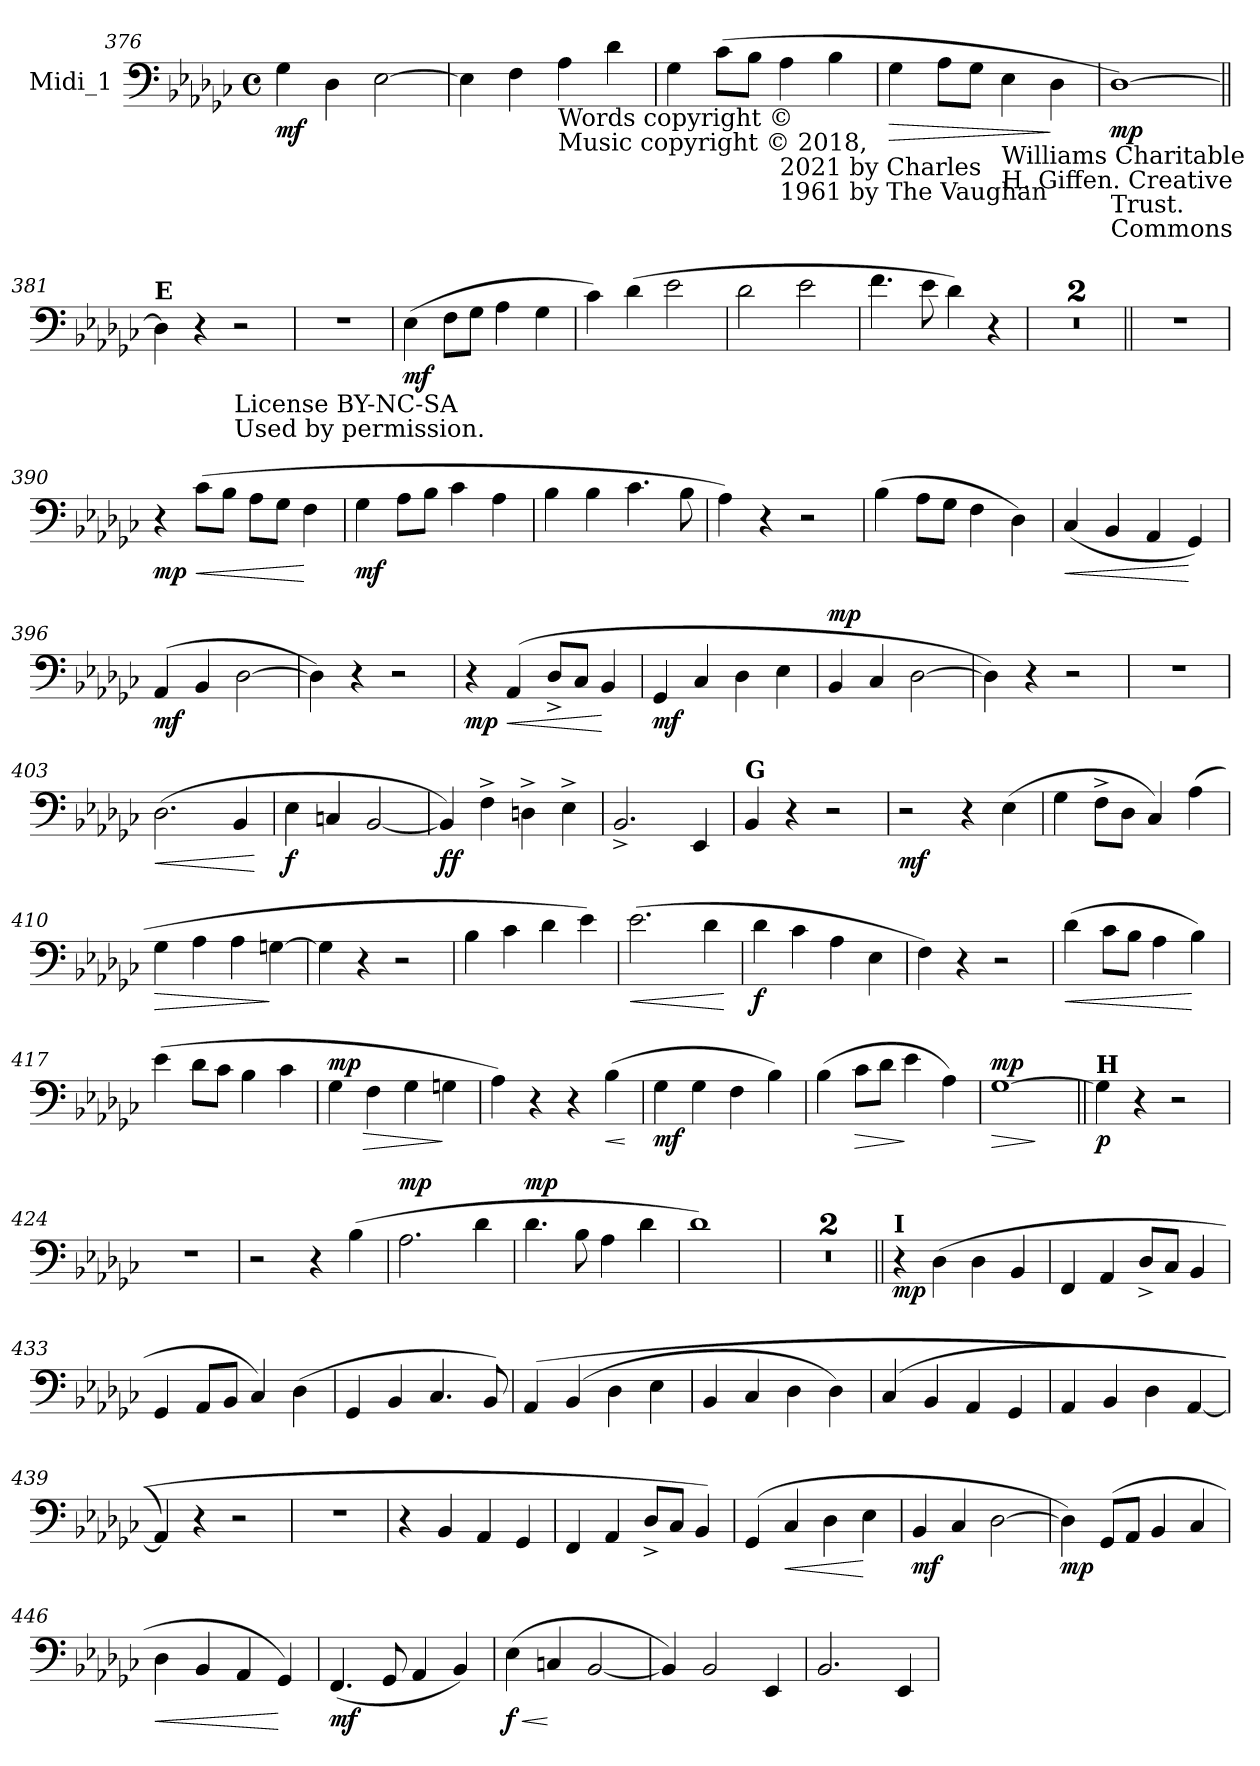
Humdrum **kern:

**kern	**dynam
*part1	*part1
*staff1	*staff1
*I"Midi_1	*
*clefF4	*
*k[b-e-a-d-g-c-]	*
*G-:	*
*M4/4	*
*met(c)	*
=376	=376
!	!LO:DY:b
4G-\	mf
4D-\	.
[2E-\	.
!!LO:LB:g=z
=377	=377
4E-\]	.
4F\	.
!LO:TX:b:t=Words copyright ©	!
!LO:TX:b:t=Music copyright © 2018,	!
4A-\	.
4d-\	.
=378	=378
4G-\	.
(>8c-\L	.
8B-\J	.
!LO:TX:b:t=2021 by Charles	!
!LO:TX:b:t=1961 by The Vaughan	!
4A-\	.
4B-\	.
=379	=379
!	!LO:HP:b
4G-\	>
8A-\L	.
8G-\J	.
!LO:TX:b:t=Williams Charitable	!
!LO:TX:b:t=H. Giffen. Creative	!
4E-\	.
4D-\	]
=380	=380
!LO:TX:b:t=Trust.	!
!LO:TX:b:t=Commons	!
!	!LO:DY:b
[1D-)	mp
=381||	=381||
!LO:TX:a:B:t=E	!
4D-\]	.
4r	.
!LO:TX:b:t=License BY-NC-SA	!
!LO:TX:b:t=Used by permission.	!
2r	.
=382	=382
1r	.
!!LO:LB:g=z
=383	=383
!	!LO:DY:b
(>4E-\	mf
8F\L	.
8G-\J	.
4A-\	.
4G-\	.
=384	=384
4c-\)	.
(>4d-\	.
2e-\	.
=385	=385
2d-\	.
2e-\	.
=386	=386
4.f\	.
8e-\	.
4d-\)	.
4r	.
=387	=387
1r	.
=388	=388
1r	.
=389||	=389||
1r	.
!!LO:LB:g=z
=390	=390
!	!LO:DY:b
4r	mp
!	!LO:HP:b
(>8c-\L	<
8B-\J	.
8A-\L	.
8G-\J	.
4F\	[
=391	=391
!	!LO:DY:b
4G-\	mf
8A-\L	.
8B-\J	.
4c-\	.
4A-\	.
=392	=392
4B-\	.
4B-\	.
4.c-\	.
8B-\	.
=393	=393
4A-\)	.
4r	.
2r	.
=394	=394
(>4B-\	.
8A-\L	.
8G-\J	.
4F\	.
4D-\)	.
=395	=395
!	!LO:HP:b
(<4C-/	<
4BB-/	.
4AA-/	.
4GG-/)	[
!!LO:LB:g=z
=396	=396
!	!LO:DY:b
(<4AA-/	mf
4BB-/	.
[2D-\	.
=397	=397
4D-\])	.
4r	.
2r	.
=398	=398
!	!LO:DY:b
4r	mp
!	!LO:HP:b
(<4AA-/	<
8D-^/L	.
8C-/J	.
4BB-/	[
=399	=399
!	!LO:DY:b
4GG-/	mf
4C-/	.
4D-\	.
4E-\	.
=400	=400
!	!LO:DY:a
4BB-/	mp
4C-/	.
[2D-\	.
=401	=401
4D-\])	.
4r	.
2r	.
=402	=402
1r	.
!!LO:LB:g=z
=403	=403
!	!LO:HP:b
(<2.D-\	<
4BB-/	.
.	[
=404	=404
!	!LO:DY:b
4E-\	f
4Cn/	.
[2BB-/	.
=405	=405
!	!LO:DY:b
4BB-/])	ff
4F^\	.
4Dn^\	.
4E-^\	.
=406	=406
2.BB-^/	.
4EE-/	.
=407	=407
!LO:TX:a:B:t=G	!
4BB-/	.
4r	.
2r	.
=408	=408
!	!LO:DY:b
2r	mf
4r	.
(>4E-\	.
=409	=409
4G-\	.
8F^\L	.
8D-\J	.
4C-/)	.
(>4A-\	.
!!LO:LB:g=z
=410	=410
!	!LO:HP:b
4G-\	>
4A-\	.
4A-\	.
[4Gn\	]
=411	=411
4G\]	.
4r	.
2r	.
=412	=412
4B-\	.
4c-\	.
4d-\	.
4e-\)	.
=413	=413
!	!LO:HP:b
(>2.e-\	<
4d-\	.
.	[
=414	=414
!	!LO:DY:b
4d-\	f
4c-\	.
4A-\	.
4E-\	.
=415	=415
4F\)	.
4r	.
2r	.
!!LO:LB:g=z
=416	=416
!	!LO:HP:b
(>4d-\	<
8c-\L	.
8B-\J	.
4A-\	.
4B-\)	[
=417	=417
!	!LO:DY:b
!	!LO:DY:n=1:a
(>4e-\	mf p
8d-\L	.
8c-\J	.
4B-\	.
4c-\	.
=418	=418
!	!LO:HP:b
!	!LO:DY:n=1:a
4G-\	> mp
4F\	.
4G-\	.
4Gn\	]
=419	=419
4A-\)	.
4r	.
4r	.
!	!LO:HP:b
(>4B-\	<
.	[
=420	=420
!	!LO:DY:b
4G-\	mf
4G-\	.
4F\	.
4B-\)	.
=421	=421
(>4B-\	.
!	!LO:HP:b
8c-\L	>
8d-\J	.
4e-\	]
4A-\)	.
!!LO:LB:g=z
=422	=422
!	!LO:HP:b
!	!LO:DY:n=1:a
[1G-	> mp
.	]
=423||	=423||
!LO:TX:a:B:t=H	!
!	!LO:DY:b
4G-\]	p
4r	.
2r	.
=424	=424
1r	.
=425	=425
!	!LO:DY:b
!	!LO:DY:n=1:a
2r	mf p
4r	.
(>4B-\	.
=426	=426
!	!LO:DY:a
2.A-\	mp
4d-\	.
=427	=427
!	!LO:DY:a
4.d-\	mp
8B-\	.
4A-\	.
4d-\	.
=428	=428
1d-)	.
!!LO:LB:g=z
=429	=429
1r	.
=430	=430
1r	.
=431||	=431||
!LO:TX:a:B:t=I	!
!	!LO:DY:b
4r	mp
(<4D-\	.
4D-\	.
4BB-/	.
=432	=432
4FF/	.
4AA-/	.
8D-^/L	.
8C-/J	.
4BB-/	.
=433	=433
4GG-/	.
8AA-/L	.
8BB-/J	.
4C-/)	.
(<4D-\	.
=434	=434
4GG-/	.
4BB-/	.
4.C-/	.
8BB-/)	.
!!LO:LB:g=z
=435	=435
(<4AA-/	.
(>4BB-/	.
4D-\	.
4E-\	.
=436	=436
4BB-/	.
4C-/	.
4D-\	.
4D-\)	.
=437	=437
(<4C-/	.
4BB-/	.
4AA-/	.
4GG-/	.
=438	=438
4AA-/	.
4BB-/	.
4D-\	.
[4AA-/	.
=439	=439
4AA-/])	.
4r	.
2r	.
=440	=440
1r	.
!!LO:LB:g=z
=441	=441
4r	.
4BB-/	.
4AA-/	.
4GG-/	.
=442	=442
4FF/	.
4AA-/	.
8D-^/L	.
8C-/J	.
4BB-/)	.
=443	=443
(<4GG-/	.
!	!LO:HP:b
4C-/	<
4D-\	.
4E-\	[
=444	=444
!	!LO:DY:b
4BB-/	mf
4C-/	.
[2D-\	.
=445	=445
!	!LO:DY:b
4D-\])	mp
(<8GG-/L	.
8AA-/J	.
4BB-/	.
4C-/	.
=446	=446
!	!LO:HP:b
4D-\	<
4BB-/	.
4AA-/	.
4GG-/)	[
!!LO:LB:g=z
=447	=447
!	!LO:DY:b
(<4.FF/	mf
8GG-/	.
4AA-/	.
4BB-/)	.
=448	=448
!	!LO:HP:b
!	!LO:DY:n=1:b
(<4E-\	< f
4Cn/	[
[2BB-/	.
=449	=449
4BB-/])	.
2BB-/	.
4EE-/	.
=450	=450
2.BB-/	.
4EE-/	.
=	=
*-	*-
